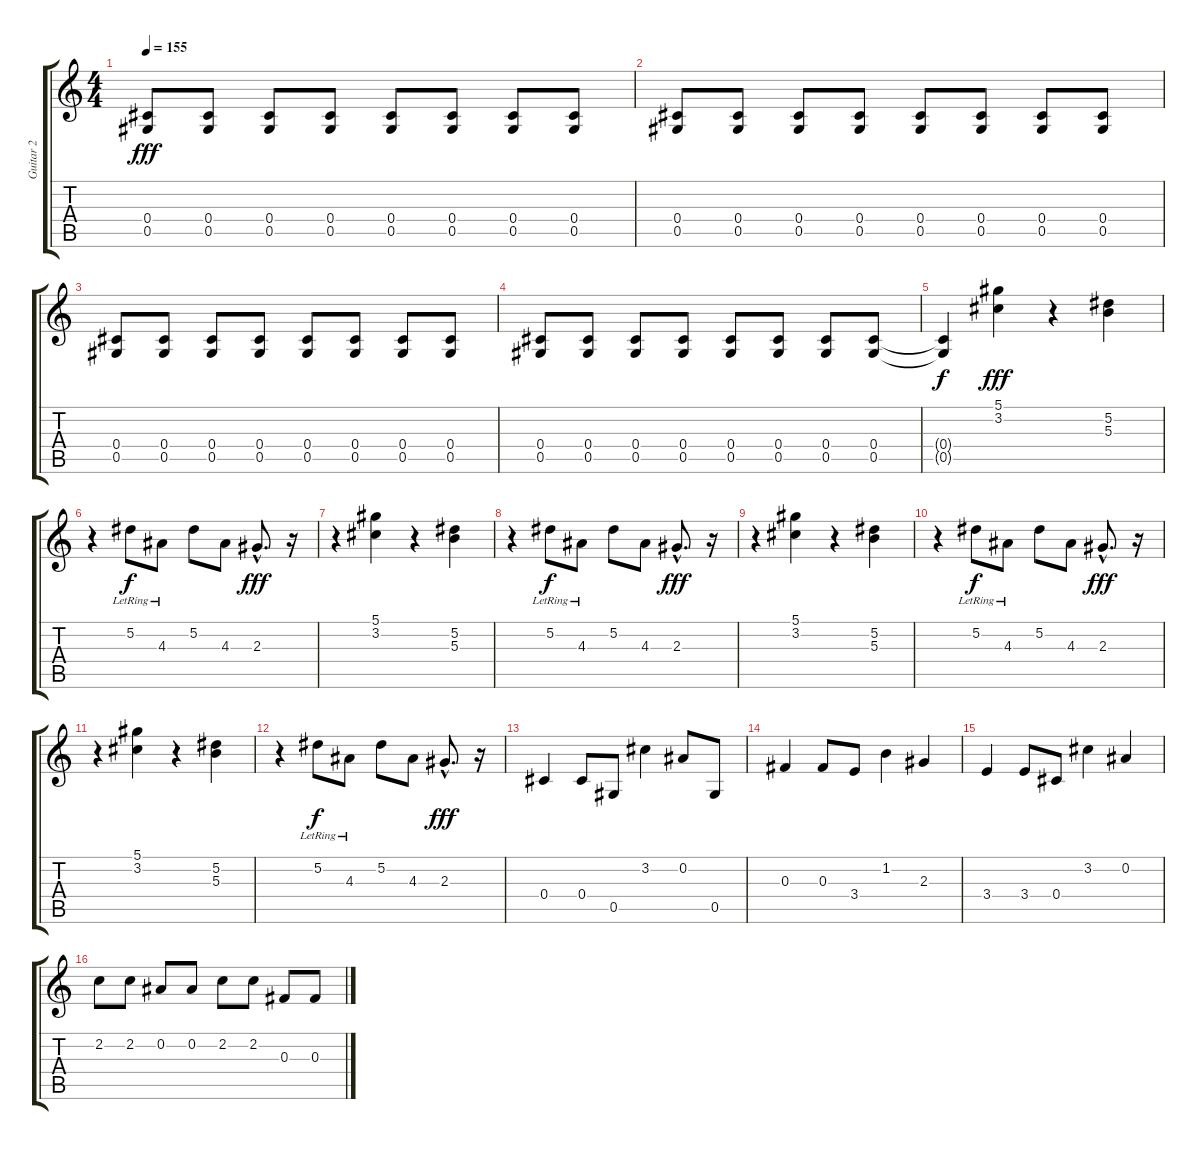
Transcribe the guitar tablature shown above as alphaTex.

\track ("Guitar 2" "Guitar 2") {instrument electricguitarclean}
\staff {score tabs}
\tuning (Eb4 Bb3 Gb3 Db3 Ab2 Eb2) {hide}
\ts (4 4)
\tempo 155
\clef g2
\ks c
(0.4 0.5).8{dy fff} (0.4 0.5).8 (0.4 0.5).8 (0.4 0.5).8 (0.4 0.5).8 (0.4 0.5).8 (0.4 0.5).8 (0.4 0.5).8 |
(0.4 0.5).8 (0.4 0.5).8 (0.4 0.5).8 (0.4 0.5).8 (0.4 0.5).8 (0.4 0.5).8 (0.4 0.5).8 (0.4 0.5).8 |
(0.4 0.5).8 (0.4 0.5).8 (0.4 0.5).8 (0.4 0.5).8 (0.4 0.5).8 (0.4 0.5).8 (0.4 0.5).8 (0.4 0.5).8 |
(0.4 0.5).8 (0.4 0.5).8 (0.4 0.5).8 (0.4 0.5).8 (0.4 0.5).8 (0.4 0.5).8 (0.4 0.5).8 (0.4 0.5).8 |
(0.4{t} 0.5{t}).4{dy f} (5.1 3.2).4{dy fff} r.4 (5.2 5.3).4 |
r.4 5.2{lr}.8{dy f} 4.3{lr}.8 5.2.8 4.3.8 2.3{hac}.8{d dy fff} r.16 |
r.4 (5.1 3.2).4 r.4 (5.2 5.3).4 |
r.4 5.2{lr}.8{dy f} 4.3{lr}.8 5.2.8 4.3.8 2.3{hac}.8{d dy fff} r.16 |
r.4 (5.1 3.2).4 r.4 (5.2 5.3).4 |
r.4 5.2{lr}.8{dy f} 4.3{lr}.8 5.2.8 4.3.8 2.3{hac}.8{d dy fff} r.16 |
r.4 (5.1 3.2).4 r.4 (5.2 5.3).4 |
r.4 5.2{lr}.8{dy f} 4.3{lr}.8 5.2.8 4.3.8 2.3{hac}.8{d dy fff} r.16 |
0.4.4 0.4.8 0.5.8 3.2.4 0.2.8 0.5.8 |
0.3.4 0.3.8 3.4.8 1.2.4 2.3.4 |
3.4.4 3.4.8 0.4.8 3.2.4 0.2.4 |
2.2.8 2.2.8 0.2.8 0.2.8 2.2.8 2.2.8 0.3.8 0.3.8
